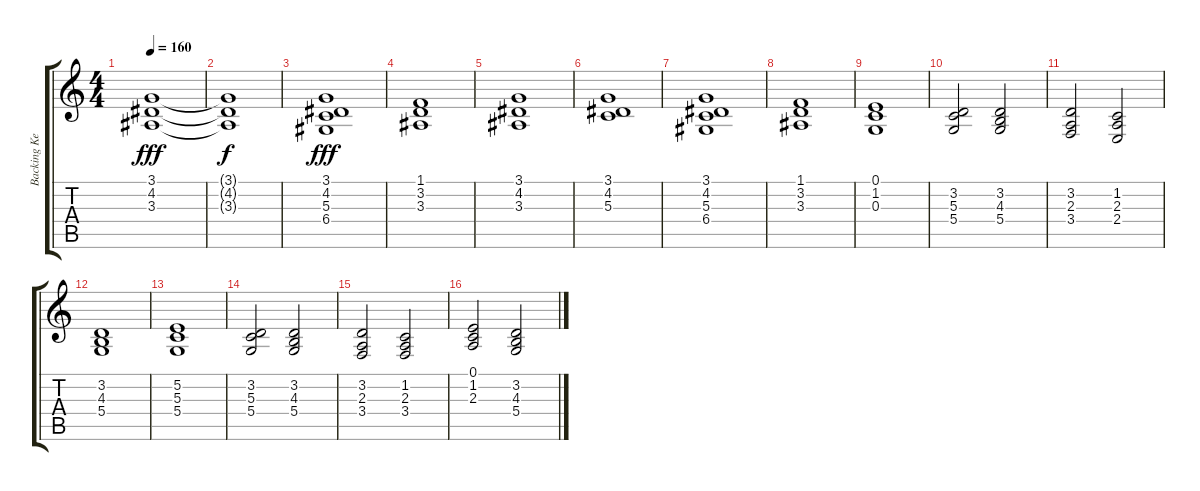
\track ("Backing Keyboard Melody" "Backing Ke") {instrument stringensemble2}
\staff {score tabs}
\tuning (E4 B3 G3 D3 A2 E2) {hide}
\ts (4 4)
\tempo 160
\clef g2
\ks c
(3.1 4.2 3.3).1{dy fff} |
(3.1{t} 4.2{t} 3.3{t}).1{dy f} |
(3.1 4.2 5.3 6.4).1{dy fff} |
(1.1 3.2 3.3).1 |
(3.1 4.2 3.3).1 |
(3.1 4.2 5.3).1 |
(3.1 4.2 5.3 6.4).1 |
(1.1 3.2 3.3).1 |
(0.1 1.2 0.3).1 |
(3.2 5.3 5.4).2 (3.2 4.3 5.4).2 |
(3.2 2.3 3.4).2 (1.2 2.3 2.4).2 |
(3.2 4.3 5.4).1 |
(5.2 5.3 5.4).1 |
(3.2 5.3 5.4).2 (3.2 4.3 5.4).2 |
(3.2 2.3 3.4).2 (1.2 2.3 3.4).2 |
(0.1 1.2 2.3).2 (3.2 4.3 5.4).2
